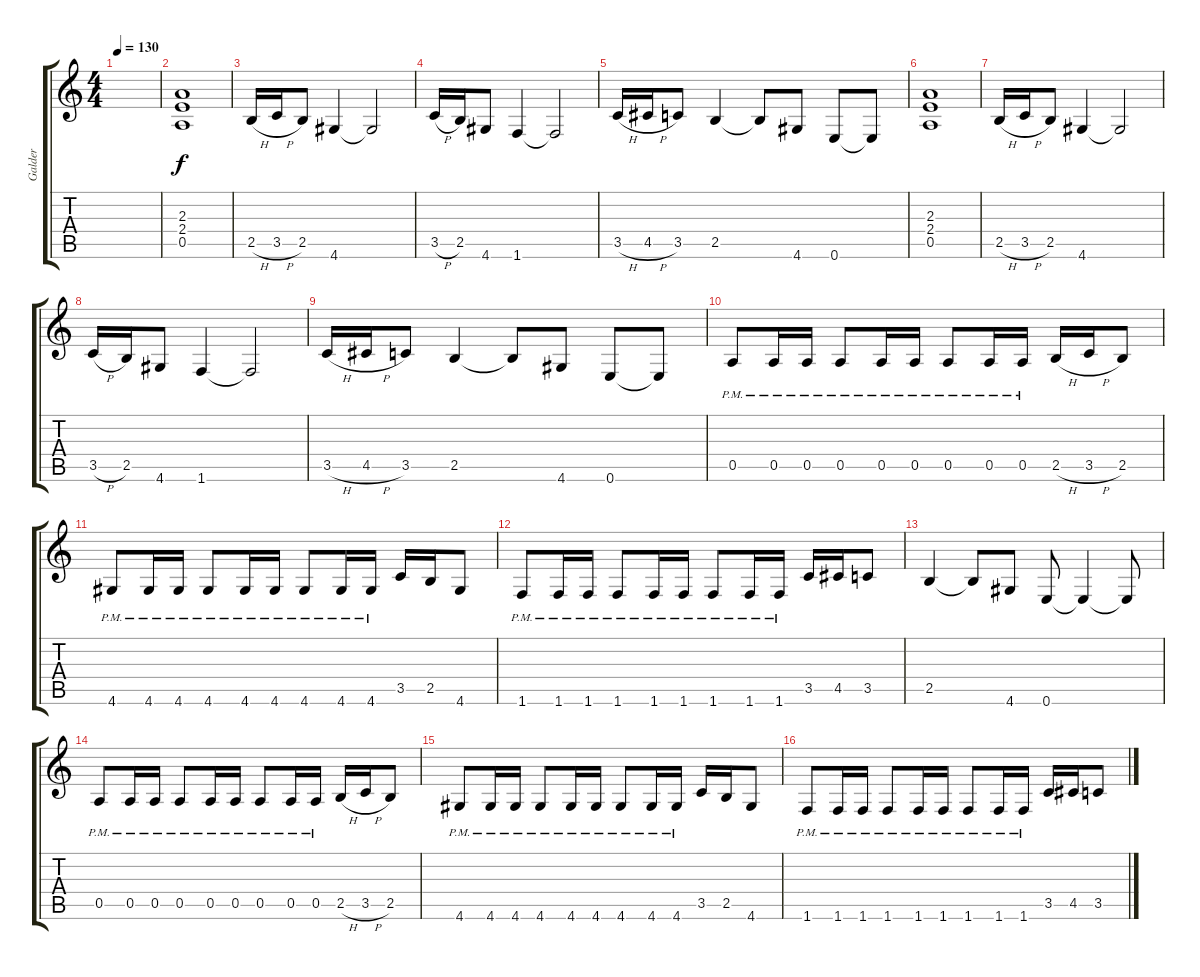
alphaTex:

\track ("Galder" "Galder") {instrument distortionguitar}
\staff {score tabs}
\tuning (E4 B3 G3 D3 A2 E2) {hide}
\ts (4 4)
\tempo 130
\clef g2
\ks c
|
(2.3 2.4 0.5).1 |
2.5{h}.16 3.5{h}.16 2.5.8 4.6.4 4.6{t}.2 |
3.5{h}.16 2.5.16 4.6.8 1.6.4 1.6{t}.2 |
3.5{h}.16 4.5{h}.16 3.5.8 2.5.4 2.5{t}.8 4.6.8 0.6.8 0.6{t}.8 |
(2.3 2.4 0.5).1 |
2.5{h}.16 3.5{h}.16 2.5.8 4.6.4 4.6{t}.2 |
3.5{h}.16 2.5.16 4.6.8 1.6.4 1.6{t}.2 |
3.5{h}.16 4.5{h}.16 3.5.8 2.5.4 2.5{t}.8 4.6.8 0.6.8 0.6{t}.8 |
0.5{pm}.8 0.5{pm}.16 0.5{pm}.16 0.5{pm}.8 0.5{pm}.16 0.5{pm}.16 0.5{pm}.8 0.5{pm}.16 0.5{pm}.16 2.5{h}.16 3.5{h}.16 2.5.8 |
4.6{pm}.8 4.6{pm}.16 4.6{pm}.16 4.6{pm}.8 4.6{pm}.16 4.6{pm}.16 4.6{pm}.8 4.6{pm}.16 4.6{pm}.16 3.5.16 2.5.16 4.6.8 |
1.6{pm}.8 1.6{pm}.16 1.6{pm}.16 1.6{pm}.8 1.6{pm}.16 1.6{pm}.16 1.6{pm}.8 1.6{pm}.16 1.6{pm}.16 3.5.16 4.5.16 3.5.8 |
2.5.4 2.5{t}.8 4.6.8 0.6.8 0.6{t}.4 0.6{t}.8 |
0.5{pm}.8 0.5{pm}.16 0.5{pm}.16 0.5{pm}.8 0.5{pm}.16 0.5{pm}.16 0.5{pm}.8 0.5{pm}.16 0.5{pm}.16 2.5{h}.16 3.5{h}.16 2.5.8 |
4.6{pm}.8 4.6{pm}.16 4.6{pm}.16 4.6{pm}.8 4.6{pm}.16 4.6{pm}.16 4.6{pm}.8 4.6{pm}.16 4.6{pm}.16 3.5.16 2.5.16 4.6.8 |
1.6{pm}.8 1.6{pm}.16 1.6{pm}.16 1.6{pm}.8 1.6{pm}.16 1.6{pm}.16 1.6{pm}.8 1.6{pm}.16 1.6{pm}.16 3.5.16 4.5.16 3.5.8
